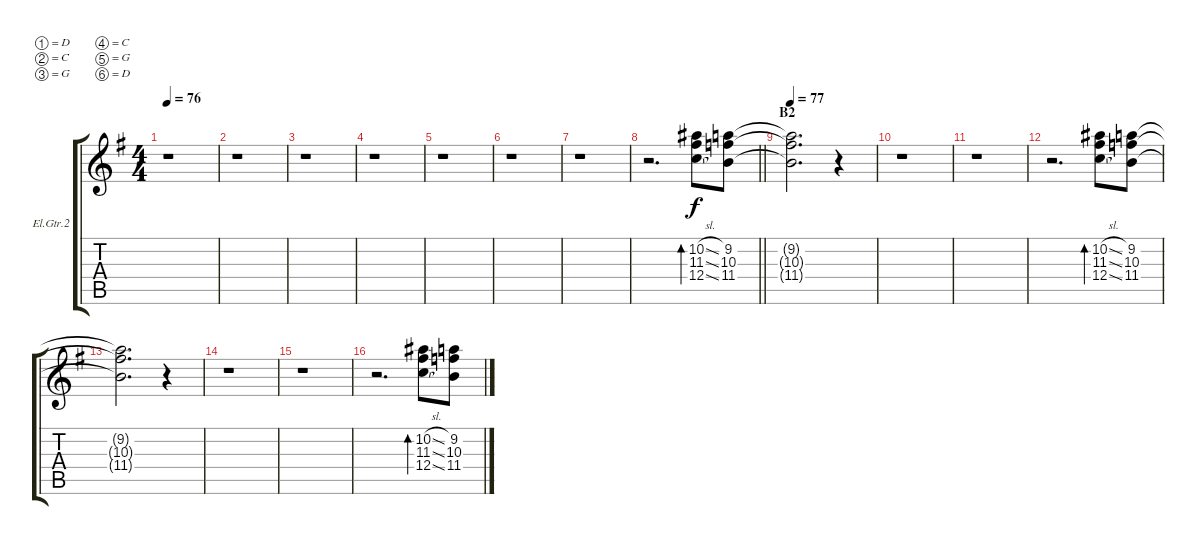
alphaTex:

\bracketExtendMode groupsimilarinstruments
\firstSystemTrackNameOrientation horizontal
\otherSystemsTrackNameOrientation horizontal
\track ("Electric guitar, slides" "El.Gtr.2") {instrument electricguitarjazz}
\staff {score tabs}
\tuning (D4 C4 G3 C3 G2 D2)
\ts (4 4)
\tempo 76
\clef g2
\ks g
r.1{dy f} |
r.1 |
r.1 |
r.1 |
r.1 |
r.1 |
r.1 |
\barLineRight lightlight
r.2{d} (10.2{sl} 11.3{sl} 12.4{sl}).8{bd 119} (9.2 10.3 11.4).8 |
\section ("" "B2")
\tempo 77
(9.2{t} 10.3{t} 11.4{t}).2{d} r.4 |
r.1 |
r.1 |
r.2{d} (10.2{sl} 11.3{sl} 12.4{sl}).8{bd 119} (9.2 10.3 11.4).8 |
(9.2{t} 10.3{t} 11.4{t}).2{d} r.4 |
r.1 |
r.1 |
r.2{d} (10.2{sl} 11.3{sl} 12.4{sl}).8{bd 119} (9.2 10.3 11.4).8
